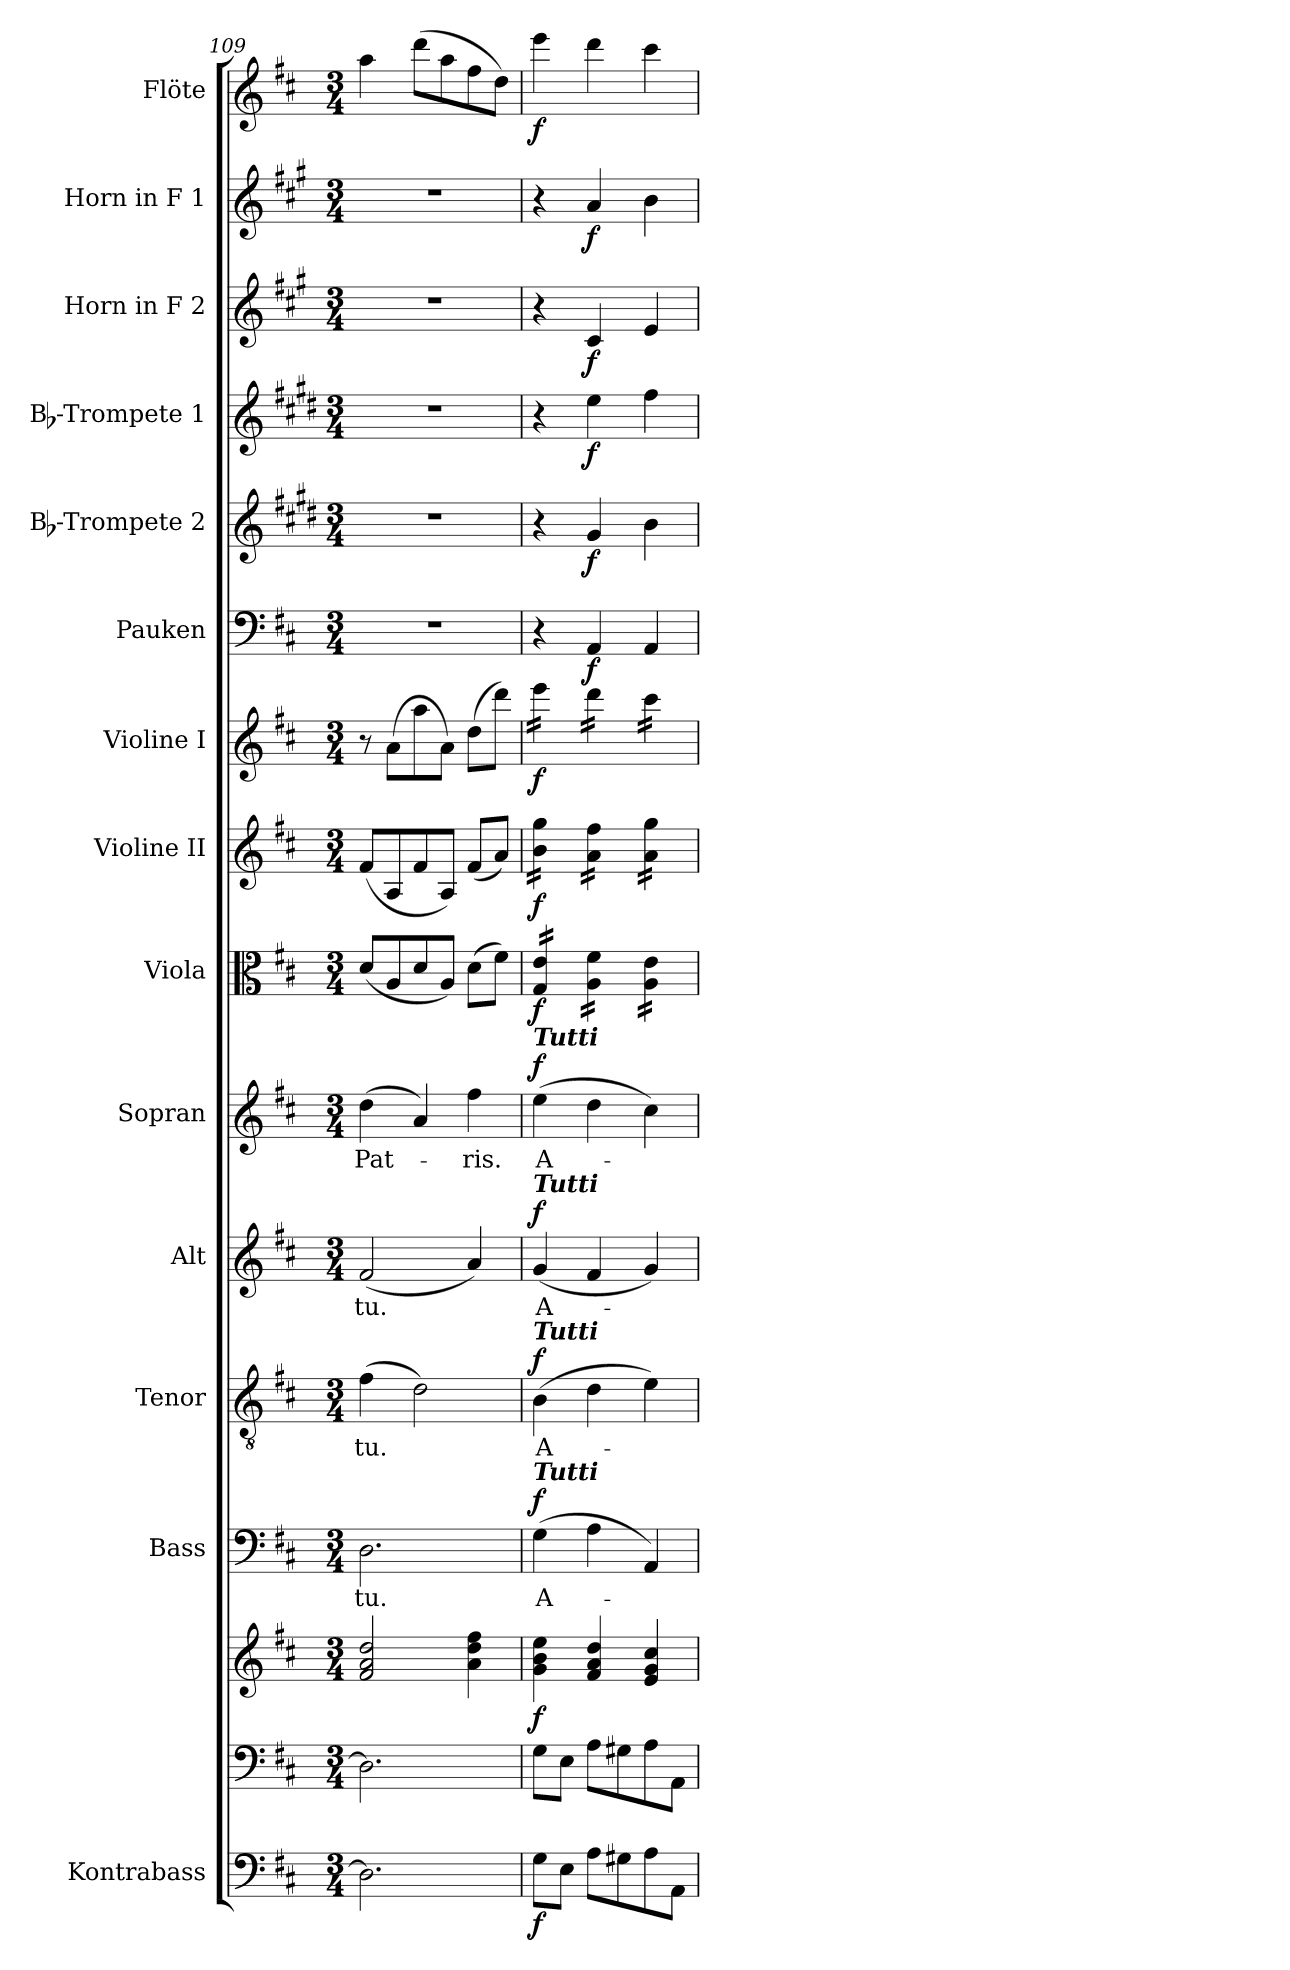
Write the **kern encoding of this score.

**kern	**dynam	**kern	**kern	**dynam	**kern	**text	**dynam	**kern	**text	**dynam	**kern	**text	**dynam	**kern	**text	**dynam	**kern	**dynam	**kern	**dynam	**kern	**dynam	**kern	**dynam	**kern	**dynam	**kern	**dynam	**kern	**dynam	**kern	**dynam	**kern	**dynam
*part15	*part15	*part14	*part14	*part14	*part13	*part13	*part13	*part12	*part12	*part12	*part11	*part11	*part11	*part10	*part10	*part10	*part9	*part9	*part8	*part8	*part7	*part7	*part6	*part6	*part5	*part5	*part4	*part4	*part3	*part3	*part2	*part2	*part1	*part1
*staff16	*staff16	*staff15	*staff14	*staff14/15	*staff13	*staff13	*staff13	*staff12	*staff12	*staff12	*staff11	*staff11	*staff11	*staff10	*staff10	*staff10	*staff9	*staff9	*staff8	*staff8	*staff7	*staff7	*staff6	*staff6	*staff5	*staff5	*staff4	*staff4	*staff3	*staff3	*staff2	*staff2	*staff1	*staff1
*I"Kontrabass	*	*	*	*	*I"Bass	*	*	*I"Tenor	*	*	*I"Alt	*	*	*I"Sopran	*	*	*I"Viola	*	*I"Violine II	*	*I"Violine I	*	*I"Pauken	*	*I"Bb-Trompete 2	*	*I"Bb-Trompete 1	*	*I"Horn in F 2	*	*I"Horn in F 1	*	*I"Flöte	*
*I'Kb.	*	*	*	*	*I'B.	*	*	*I'T.	*	*	*I'A.	*	*	*I'S.	*	*	*I'Vla.	*	*I'Vl. II	*	*I'Vl. I	*	*I'Pk.	*	*I'Bb Trp. 2	*	*I'Bb Trp. 1	*	*	*	*	*	*I'Fl.	*
*clefF4	*	*clefF4	*clefG2	*	*clefF4	*	*	*clefGv2	*	*	*clefG2	*	*	*clefG2	*	*	*clefC3	*	*clefG2	*	*clefG2	*	*clefF4	*	*clefG2	*	*clefG2	*	*clefG2	*	*clefG2	*	*clefG2	*
*ITrd7c12	*	*	*	*	*	*	*	*	*	*	*	*	*	*	*	*	*	*	*	*	*	*	*	*	*ITrd1c2	*	*ITrd1c2	*	*ITrd4c7	*	*ITrd4c7	*	*	*
*k[f#c#]	*	*k[f#c#]	*k[f#c#]	*	*k[f#c#]	*	*	*k[f#c#]	*	*	*k[f#c#]	*	*	*k[f#c#]	*	*	*k[f#c#]	*	*k[f#c#]	*	*k[f#c#]	*	*k[f#c#]	*	*k[f#c#]	*	*k[f#c#]	*	*k[f#c#]	*	*k[f#c#]	*	*k[f#c#]	*
*D:	*	*D:	*D:	*	*D:	*	*	*D:	*	*	*D:	*	*	*D:	*	*	*D:	*	*D:	*	*D:	*	*D:	*	*D:	*	*D:	*	*D:	*	*D:	*	*D:	*
*M3/4	*	*M3/4	*M3/4	*	*M3/4	*	*	*M3/4	*	*	*M3/4	*	*	*M3/4	*	*	*M3/4	*	*M3/4	*	*M3/4	*	*M3/4	*	*M3/4	*	*M3/4	*	*M3/4	*	*M3/4	*	*M3/4	*
=109	=109	=109	=109	=109	=109	=109	=109	=109	=109	=109	=109	=109	=109	=109	=109	=109	=109	=109	=109	=109	=109	=109	=109	=109	=109	=109	=109	=109	=109	=109	=109	=109	=109	=109
!	!	!	!	!	!	!LO:LY:b	!	!	!LO:LY:b	!	!	!LO:LY:b	!	!	!LO:LY:b	!	!	!	!	!	!	!	!	!	!	!	!	!	!	!	!	!	!	!
2.DD\]	.	2.D\]	2f#/ 2a/ 2dd/	.	2.D\	-tu.	.	(>4f#\	-tu.	.	(<2f#/	-tu.	.	(>4dd\	Pat-	.	(<8d/L	.	(<8f#/L	.	8r	.	2.r	.	2.r	.	2.r	.	2.r	.	2.r	.	4aa\	.
.	.	.	.	.	.	.	.	.	.	.	.	.	.	.	.	.	8A/	.	8A/	.	(>8a\L	.	.	.	.	.	.	.	.	.	.	.	.	.
.	.	.	.	.	.	.	.	2d\)	.	.	.	.	.	4a/)	.	.	8d/	.	8f#/	.	8aa\	.	.	.	.	.	.	.	.	.	.	.	(>8ddd\L	.
.	.	.	.	.	.	.	.	.	.	.	.	.	.	.	.	.	8A/J)	.	8A/J)	.	8a\J)	.	.	.	.	.	.	.	.	.	.	.	8aa\	.
!	!	!	!	!	!	!	!	!	!	!	!	!	!	!	!LO:LY:b	!	!	!	!	!	!	!	!	!	!	!	!	!	!	!	!	!	!	!
.	.	.	4a\ 4dd\ 4ff#\	.	.	.	.	.	.	.	4a/)	.	.	4ff#\	-ris.	.	(>8d\L	.	(<8f#/L	.	(>8dd\L	.	.	.	.	.	.	.	.	.	.	.	8ff#\	.
.	.	.	.	.	.	.	.	.	.	.	.	.	.	.	.	.	8f#\J)	.	8a/J)	.	8ddd\J)	.	.	.	.	.	.	.	.	.	.	.	8dd\J)	.
=110	=110	=110	=110	=110	=110	=110	=110	=110	=110	=110	=110	=110	=110	=110	=110	=110	=110	=110	=110	=110	=110	=110	=110	=110	=110	=110	=110	=110	=110	=110	=110	=110	=110	=110
!	!	!	!	!	!	!	!	!	!	!	!	!	!	!LO:TX:a:Bi:t=Tutti	!	!	!	!	!	!	!	!	!	!	!	!	!	!	!	!	!	!	!	!
!	!	!	!	!	!	!	!	!	!	!	!LO:TX:a:Bi:t=Tutti	!	!	!	!	!	!	!	!	!	!	!	!	!	!	!	!	!	!	!	!	!	!	!
!	!	!	!	!	!	!	!	!LO:TX:a:Bi:t=Tutti	!	!	!	!	!	!	!	!	!	!	!	!	!	!	!	!	!	!	!	!	!	!	!	!	!	!
!	!	!	!	!	!LO:TX:a:Bi:t=Tutti	!	!	!	!	!	!	!	!	!	!	!	!	!	!	!	!	!	!	!	!	!	!	!	!	!	!	!	!	!
!	!LO:DY:b	!	!	!LO:DY:b	!	!LO:LY:b	!LO:DY:a	!	!LO:LY:b	!LO:DY:a	!	!LO:LY:b	!LO:DY:a	!	!LO:LY:b	!LO:DY:a	!	!LO:DY:b	!	!LO:DY:b	!	!LO:DY:b	!	!	!	!	!	!	!	!	!	!	!	!LO:DY:b
*	*	*	*	*	*	*	*	*	*	*	*	*	*	*	*	*	*tremolo	*	*	*	*	*	*	*	*	*	*	*	*	*	*	*	*	*
*	*	*	*	*	*	*	*	*	*	*	*	*	*	*	*	*	*	*	*tremolo	*	*	*	*	*	*	*	*	*	*	*	*	*	*	*
*	*	*	*	*	*	*	*	*	*	*	*	*	*	*	*	*	*	*	*	*	*tremolo	*	*	*	*	*	*	*	*	*	*	*	*	*
8GG\L	f	8G\L	4g\ 4b\ 4ee\	f	(>4G\	A-	f	(>4B\	A-	f	(<4g/	A-	f	(>4ee\	A-	f	16G/ 16e/LL	f	16b\ 16gg\LL	f	16eee\LL	f	4r	.	4r	.	4r	.	4r	.	4r	.	4eee\	f
.	.	.	.	.	.	.	.	.	.	.	.	.	.	.	.	.	16G/ 16e/	.	16b\ 16gg\	.	16eee\	.	.	.	.	.	.	.	.	.	.	.	.	.
8EE\J	.	8E\J	.	.	.	.	.	.	.	.	.	.	.	.	.	.	16G/ 16e/	.	16b\ 16gg\	.	16eee\	.	.	.	.	.	.	.	.	.	.	.	.	.
.	.	.	.	.	.	.	.	.	.	.	.	.	.	.	.	.	16G/ 16e/JJ	.	16b\ 16gg\JJ	.	16eee\JJ	.	.	.	.	.	.	.	.	.	.	.	.	.
!	!	!	!	!	!	!	!	!	!	!	!	!	!	!	!	!	!	!	!	!	!	!	!	!LO:DY:b	!	!LO:DY:b	!	!LO:DY:b	!	!LO:DY:b	!	!LO:DY:b	!	!
8AA\L	.	8A\L	4f#/ 4a/ 4dd/	.	4A\	.	.	4d\	.	.	4f#/	.	.	4dd\	.	.	16A\ 16f#\LL	.	16a\ 16ff#\LL	.	16ddd\LL	.	4AA/	f	4f#/	f	4dd\	f	4F#/	f	4d/	f	4ddd\	.
.	.	.	.	.	.	.	.	.	.	.	.	.	.	.	.	.	16A\ 16f#\	.	16a\ 16ff#\	.	16ddd\	.	.	.	.	.	.	.	.	.	.	.	.	.
8GG#X\	.	8G#X\	.	.	.	.	.	.	.	.	.	.	.	.	.	.	16A\ 16f#\	.	16a\ 16ff#\	.	16ddd\	.	.	.	.	.	.	.	.	.	.	.	.	.
.	.	.	.	.	.	.	.	.	.	.	.	.	.	.	.	.	16A\ 16f#\JJ	.	16a\ 16ff#\JJ	.	16ddd\JJ	.	.	.	.	.	.	.	.	.	.	.	.	.
8AA\	.	8A\	4e/ 4g/ 4cc#/	.	4AA/)	.	.	4e\)	.	.	4g/)	.	.	4cc#\)	.	.	16A\ 16e\LL	.	16a\ 16gg\LL	.	16ccc#\LL	.	4AA/	.	4a\	.	4ee\	.	4A/	.	4e\	.	4ccc#\	.
.	.	.	.	.	.	.	.	.	.	.	.	.	.	.	.	.	16A\ 16e\	.	16a\ 16gg\	.	16ccc#\	.	.	.	.	.	.	.	.	.	.	.	.	.
8AAA\J	.	8AA\J	.	.	.	.	.	.	.	.	.	.	.	.	.	.	16A\ 16e\	.	16a\ 16gg\	.	16ccc#\	.	.	.	.	.	.	.	.	.	.	.	.	.
.	.	.	.	.	.	.	.	.	.	.	.	.	.	.	.	.	16A\ 16e\JJ	.	16a\ 16gg\JJ	.	16ccc#\JJ	.	.	.	.	.	.	.	.	.	.	.	.	.
*	*	*	*	*	*	*	*	*	*	*	*	*	*	*	*	*	*	*	*	*	*Xtremolo	*	*	*	*	*	*	*	*	*	*	*	*	*
*	*	*	*	*	*	*	*	*	*	*	*	*	*	*	*	*	*	*	*Xtremolo	*	*	*	*	*	*	*	*	*	*	*	*	*	*	*
*	*	*	*	*	*	*	*	*	*	*	*	*	*	*	*	*	*Xtremolo	*	*	*	*	*	*	*	*	*	*	*	*	*	*	*	*	*
=	=	=	=	=	=	=	=	=	=	=	=	=	=	=	=	=	=	=	=	=	=	=	=	=	=	=	=	=	=	=	=	=	=	=
*-	*-	*-	*-	*-	*-	*-	*-	*-	*-	*-	*-	*-	*-	*-	*-	*-	*-	*-	*-	*-	*-	*-	*-	*-	*-	*-	*-	*-	*-	*-	*-	*-	*-	*-
